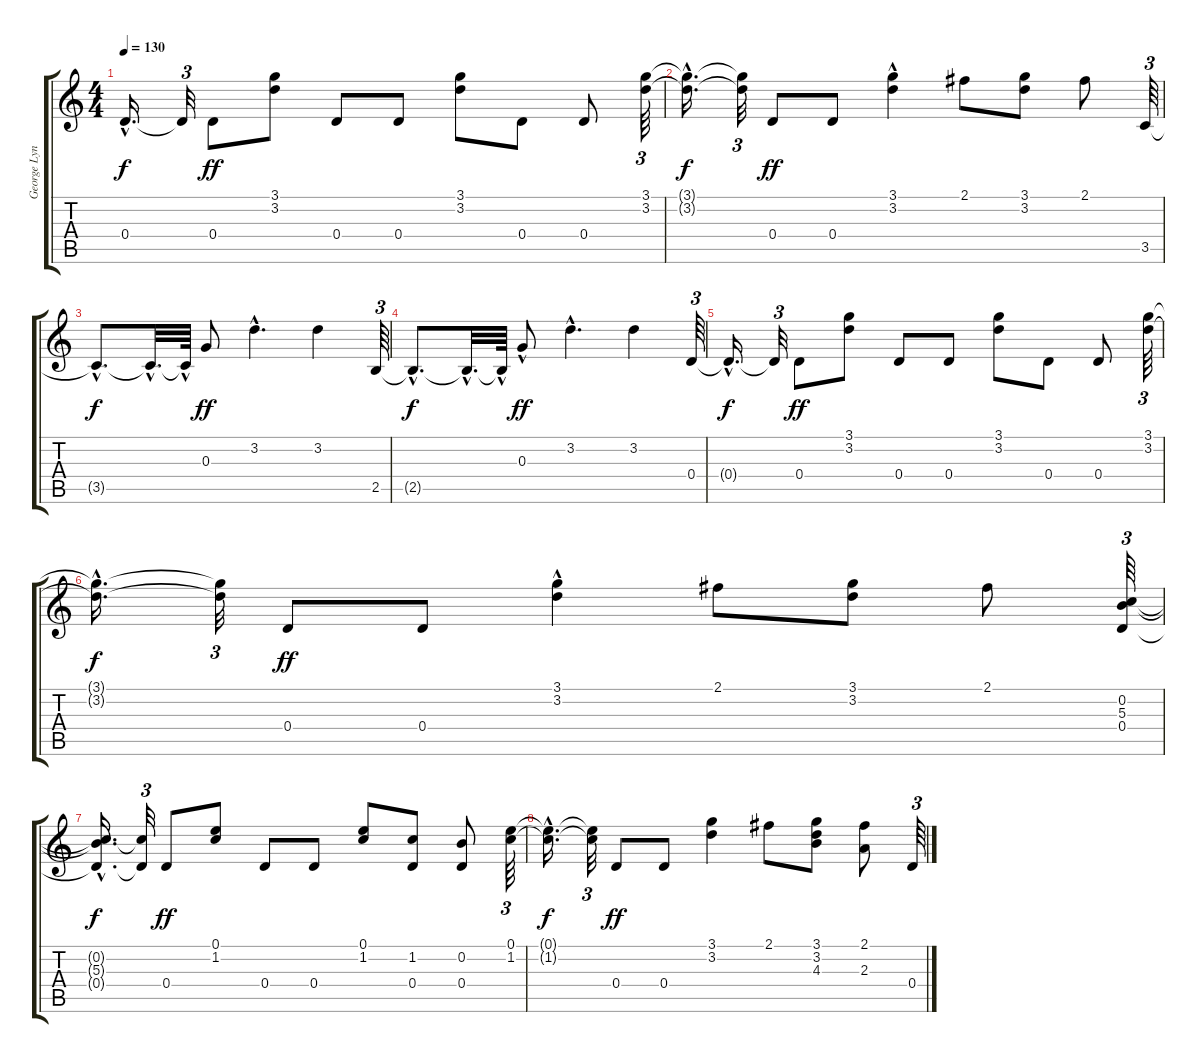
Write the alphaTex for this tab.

\track ("George Lynch II" "George Lyn") {instrument overdrivenguitar}
\staff {score tabs}
\tuning (E4 B3 G3 D3 A2 E2) {hide}
\ts (4 4)
\tempo 130
\clef g2
\ks c
0.4{hac t}.16{d dy f} 0.4{t}.32{tu (3 2)} 0.4.8{dy ff} (3.1 3.2).8 0.4.8 0.4.8 (3.1 3.2).8 0.4.8 0.4.8 (3.1 3.2).64{tu (3 2)} |
(3.1{hac t} 3.2{hac t}).16{d dy f} (3.1{t} 3.2{t}).32{tu (3 2)} 0.4.8{dy ff} 0.4.8 (3.1 3.2{hac}).4 2.1.8 (3.1 3.2).8 2.1.8 3.5.64{tu (3 2)} |
3.5{hac t}.8{d dy f} 3.5{hac t}.32{d} 3.5{hac t}.64 0.3.8{dy ff} 3.2{hac}.4{d} 3.2.4 2.5.64{tu (3 2)} |
2.5{hac t}.8{d dy f} 2.5{hac t}.32{d} 2.5{hac t}.64 0.3{hac}.8{dy ff} 3.2{hac}.4{d} 3.2.4 0.4.64{tu (3 2)} |
0.4{hac t}.16{d dy f} 0.4{t}.32{tu (3 2)} 0.4.8{dy ff} (3.1 3.2).8 0.4.8 0.4.8 (3.1 3.2).8 0.4.8 0.4.8 (3.1 3.2).64{tu (3 2)} |
(3.1{hac t} 3.2{hac t}).16{d dy f} (3.1{t} 3.2{t}).32{tu (3 2)} 0.4.8{dy ff} 0.4.8 (3.1 3.2{hac}).4 2.1.8 (3.1 3.2).8 2.1.8 (0.2 5.3 0.4).64{tu (3 2)} |
(0.2{t} 5.3{hac t} 0.4{hac t}).16{d dy f} (5.3{t} 0.4{t}).32{tu (3 2)} 0.4.8{dy ff} (0.1 1.2).8 0.4.8 0.4.8 (0.1 1.2).8 (1.2 0.4).8 (0.2 0.4).8 (0.1 1.2).64{tu (3 2)} |
(0.1{hac t} 1.2{hac t}).16{d dy f} (0.1{t} 1.2{t}).32{tu (3 2)} 0.4.8{dy ff} 0.4.8 (3.1 3.2).4 2.1.8 (3.1 3.2 4.3).8 (2.1 2.3).8 0.4.64{tu (3 2)}
